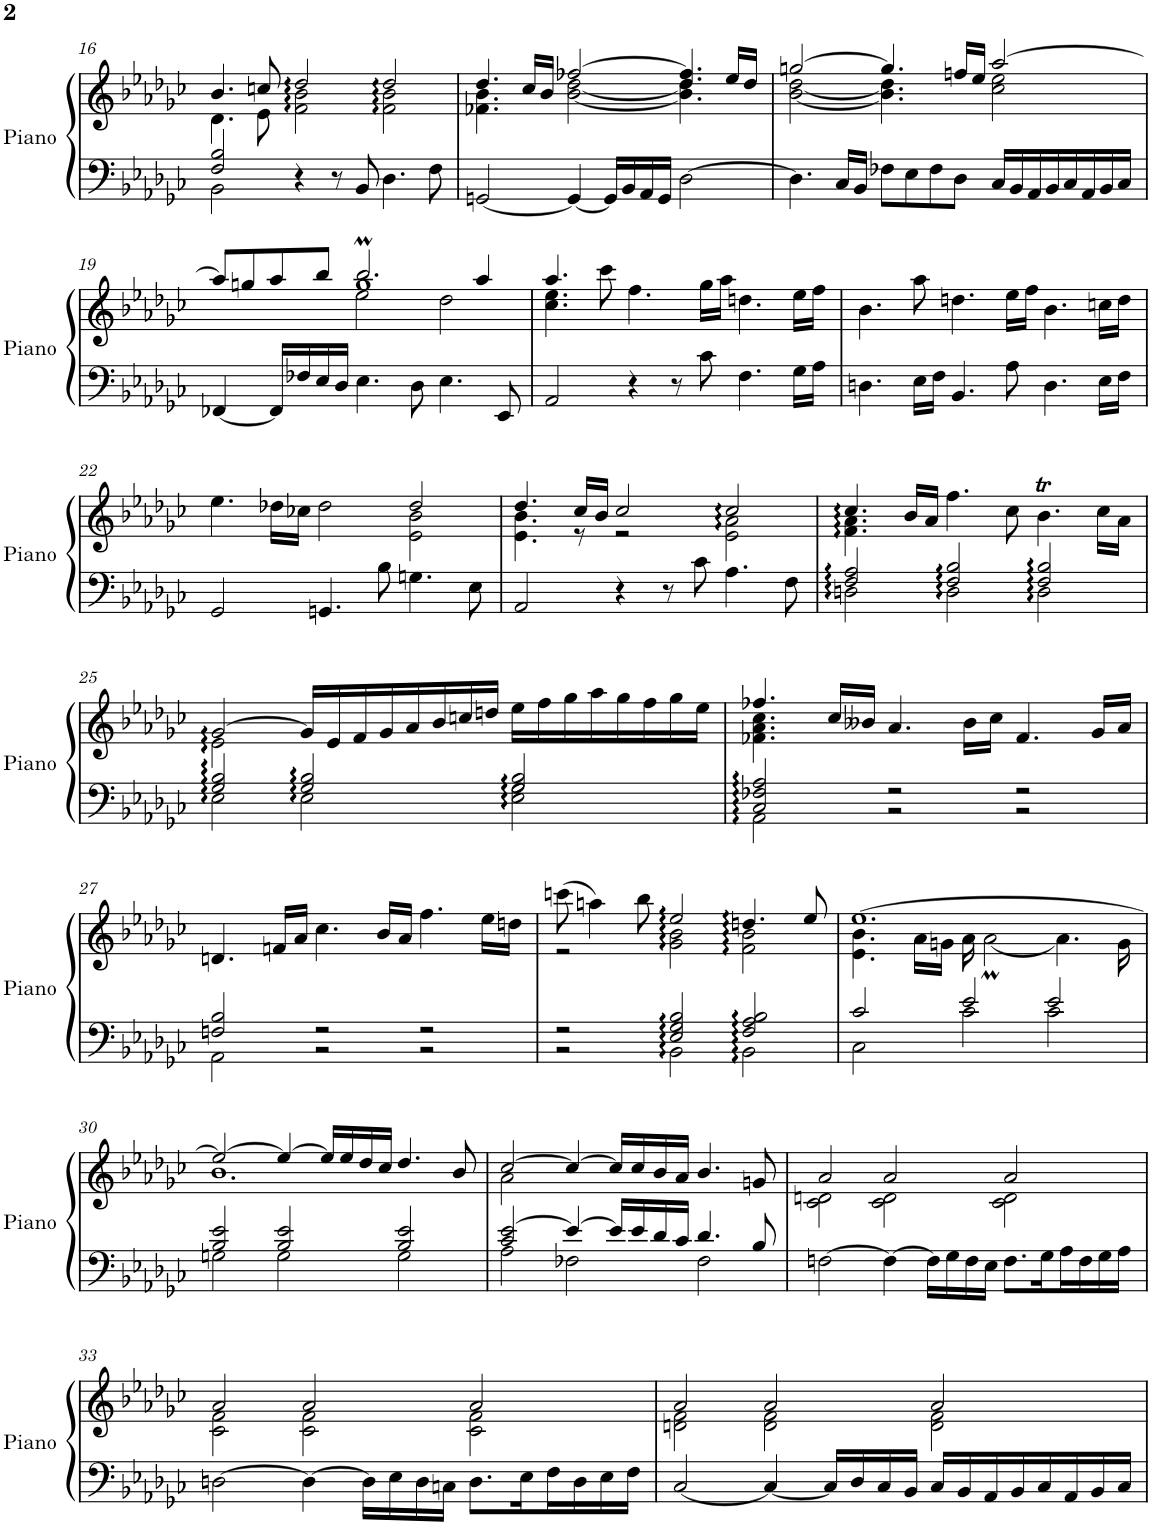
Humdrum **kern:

**kern	**kern
*part1	*part1
*staff2	*staff1
*I"Piano	*
*I'Piano	*
!!LO:PB:g=z
*clefF4	*clefG2
*k[b-e-a-d-g-c-]	*k[b-e-a-d-g-c-]
*M3/2	*M3/2
=16	=16
*^	*^
2BB-\	2F/ 2B-/	4.b-/	4.d-\
.	.	8ccn/	8e-\
4r	1ryy	2dd-/	2f\ 2b-\
8r	.	.	.
8BB-/	.	.	.
4.D-\	.	2dd-/	2f\ 2b-\
8F\	.	.	.
*v	*v	*	*
=17	=17	=17
[<2GGn/	4.dd-/	4.f-X\ 4.b-\
.	16cc-/LL	8ryy
.	16b-/JJ	.
4GG/_	[>2ff-X/	[<2b-\ [<2dd-\
16GG/LL]	.	.
16BB-/	.	.
16AA-/	.	.
16GG/JJ	.	.
[>2D-\	4.dd-/ 4.ff-/]	4.b-\] 4.dd-\]
.	16ee-/LL	8ryy
.	16dd-/JJ	.
=18	=18	=18
*	*	*^
4.D-\]	[>2ggn/	[<2b-\ [<2dd-\	1ryy
16C-/LL	.	.	.
16BB-/JJ	.	.	.
8F-X\L	4.gg/]	4.b-\] 4.dd-\]	.
8E-\	.	.	.
8F-\	.	.	.
8D-\J	16ffn/LL	2ryy	.
.	16ee-/JJ	.	.
16C-/LL	[>2aa-/	.	2cc-\ 2ee-\
16BB-/	.	.	.
16AA-/	.	.	.
16BB-/	.	.	.
16C-/	.	.	.
16AA-/	.	.	.
16BB-/	.	8ryy	.
16C-/JJ	.	.	.
!!LO:LB:g=z	!!	!!
=19	=19	=19	=19
[<4FF-X/	8aa-/L]	2ryy	2ryy
.	8ggn/	.	.
16FF-/LL]	8aa-/	.	.
16F-X/	.	.	.
16E-/	8bb-/J	.	.
16D-/JJ	.	.	.
4.E-\	2.bb-m/	1gg	2ee-\
8D-\	.	.	.
4.E-\	.	.	2dd-\
.	4aa-/	.	.
8EE-/	.	.	.
*	*	*v	*v
=20	=20	=20
2AA-/	4.aa-/	4.cc-\ 4.ee-\
.	1ryy	8ccc-\
4r	.	4.ff\
8r	.	.
8c-\	.	16gg-\LL
.	.	16aa-\JJ
4.F\	.	4.ddn\
16G-\LL	8ryy	16ee-\LL
16A-\JJ	.	16ff\JJ
*	*v	*v
=21	=21
4.Dn\	4.b-\
16E-\LL	8aa-\
16F\JJ	.
4.BB-/	4.ddn\
8A-\	16ee-\LL
.	16ff\JJ
4.D\	4.b-\
16E-\LL	16ccn\LL
16F\JJ	16dd\JJ
!!LO:LB:g=z
=22	=22
*	*^
2GG-/	4.ee-\	1ryy
.	16dd-X\LL	.
.	16cc-X\JJ	.
4.GGn/	2dd-\	.
8B-\	.	.
4.Gn\	2e-\ 2b-\	2dd-/
8E-\	.	.
=23	=23	=23
2AA-/	4.dd-/	4.e-\ 4.b-\
.	16cc-/LL	8r
.	16b-/JJ	.
4r	2cc-/	2r
8r	.	.
8c-\	.	.
4.A-\	2cc-/	2e-\ 2a-\
8F\	.	.
=24	=24	=24
*^	*	*
2F/ 2A-/	2Dn\	4.cc-/	4.f\ 4.a-\
.	.	16b-/LL	1ryy
.	.	16a-/JJ	.
2F/ 2B-/	2D\	4.ff\	.
.	.	8cc-\	.
2F/ 2B-/	2D\	4.b-t\	.
.	.	16cc-\LL	8ryy
.	.	16a-\JJ	.
!!LO:LB:g=z	!!
=25	=25	=25	=25
2G-/ 2B-/	2E-\	[>2g-/	2e-\
2G-/ 2B-/	2E-\	16g-/LL]	1ryy
.	.	16e-/	.
.	.	16f/	.
.	.	16g-/	.
.	.	16a-/	.
.	.	16b-/	.
.	.	16ccn/	.
.	.	16ddn/JJ	.
2G-/ 2B-/	2E-\ 2G-\	16ee-\LL	.
.	.	16ff\	.
.	.	16gg-\	.
.	.	16aa-\	.
.	.	16gg-\	.
.	.	16ff\	.
.	.	16gg-\	.
.	.	16ee-\JJ	.
=26	=26	=26	=26
2C-/ 2F-X/ 2A-/	2AA-\	4.ff-X/	4.f-X\ 4.a-\ 4.cc-\
.	.	16cc-/LL	1ryy
.	.	16b--X/JJ	.
2r	2r	4.a-/	.
.	.	16b--\LL	.
.	.	16cc-\JJ	.
2r	2r	4.f-/	.
.	.	16g-/LL	8ryy
.	.	16a-/JJ	.
*	*	*v	*v
!!LO:LB:g=z
=27	=27	=27
2Fn/ 2B-/	2AA-\	4.dn/
.	.	16fn/LL
.	.	16a-/JJ
2r	2r	4.cc-\
.	.	16b-/LL
.	.	16a-/JJ
2r	2r	4.ff\
.	.	16ee-\LL
.	.	16ddn\JJ
=28	=28	=28
*	*	*^
2r	2r	(>8cccn\	2r
.	.	4aan\)	.
.	.	8bb-\	.
2E-/ 2G-/ 2B-/	2BB-\	2ee-/	2g-\ 2b-\
2F/ 2A-/ 2B-/	2BB-\	4.ddn/	2f\ 2b-\
.	.	8ee-/	.
=29	=29	=29	=29
2c-/	2C-\	[1.ee-	4.e-\ 4.b-\
.	.	.	16a-\LL
.	.	.	16gn\JJ
2e-/	2c-\	.	16a-\
.	.	.	[<2a-M\
2e-/	2c-\	.	.
.	.	.	4.a-\]
.	.	.	16g\
!!LO:LB:g=z	!!
=30	=30	=30	=30
2B-/ 2e-/	2Gn\	2ee-/_	1.b-
2B-/ 2e-/	2G\	4ee-/_	.
.	.	16ee-/LL]	.
.	.	16ee-/	.
.	.	16dd-/	.
.	.	16cc-/JJ	.
2B-/ 2e-/	2G\	4.dd-/	.
.	.	8b-/	.
=31	=31	=31	=31
2c-/ [>2e-/	2A-\	[>2cc-/	2a-\
4e-/_	2F-X\	4cc-/_	1ryy
16e-/LL]	.	16cc-/LL]	.
16e-/	.	16cc-/	.
16d-/	.	16b-/	.
16c-/JJ	.	16a-/JJ	.
4.d-/	2F-\	4.b-/	.
8B-/	.	8gn/	.
*v	*v	*	*
=32	=32	=32
[>2Fn\	2a-/	2c-\ 2dn\
4F\_	2a-/	2c-\ 2d\
16F\LL]	.	.
16G-\	.	.
16F\	.	.
16E-\JJ	.	.
8.F\L	2a-/	2c-\ 2d\
16G-\L	.	.
16A-\L	.	.
16F\	.	.
16G-\	.	.
16A-\JJ	.	.
!!LO:LB:g=z	!!
=33	=33	=33
[>2Dn\	2a-/	2c-\ 2f\
4D\_	2a-/	2c-\ 2f\
16D\LL]	.	.
16E-\	.	.
16D\	.	.
16Cn\JJ	.	.
8.D\L	2a-/	2c-\ 2f\
16E-\L	.	.
16F\L	.	.
16D\	.	.
16E-\	.	.
16F\JJ	.	.
=34	=34	=34
[<2C-/	2a-/	2dn\ 2f\
4C-/_	2a-/	2d\ 2f\
16C-/LL]	.	.
16D-/	.	.
16C-/	.	.
16BB-/JJ	.	.
16C-/LL	2a-/	2d\ 2f\
16BB-/	.	.
16AA-/	.	.
16BB-/	.	.
16C-/	.	.
16AA-/	.	.
16BB-/	.	.
16C-/JJ	.	.
*	*v	*v
=	=
*-	*-
